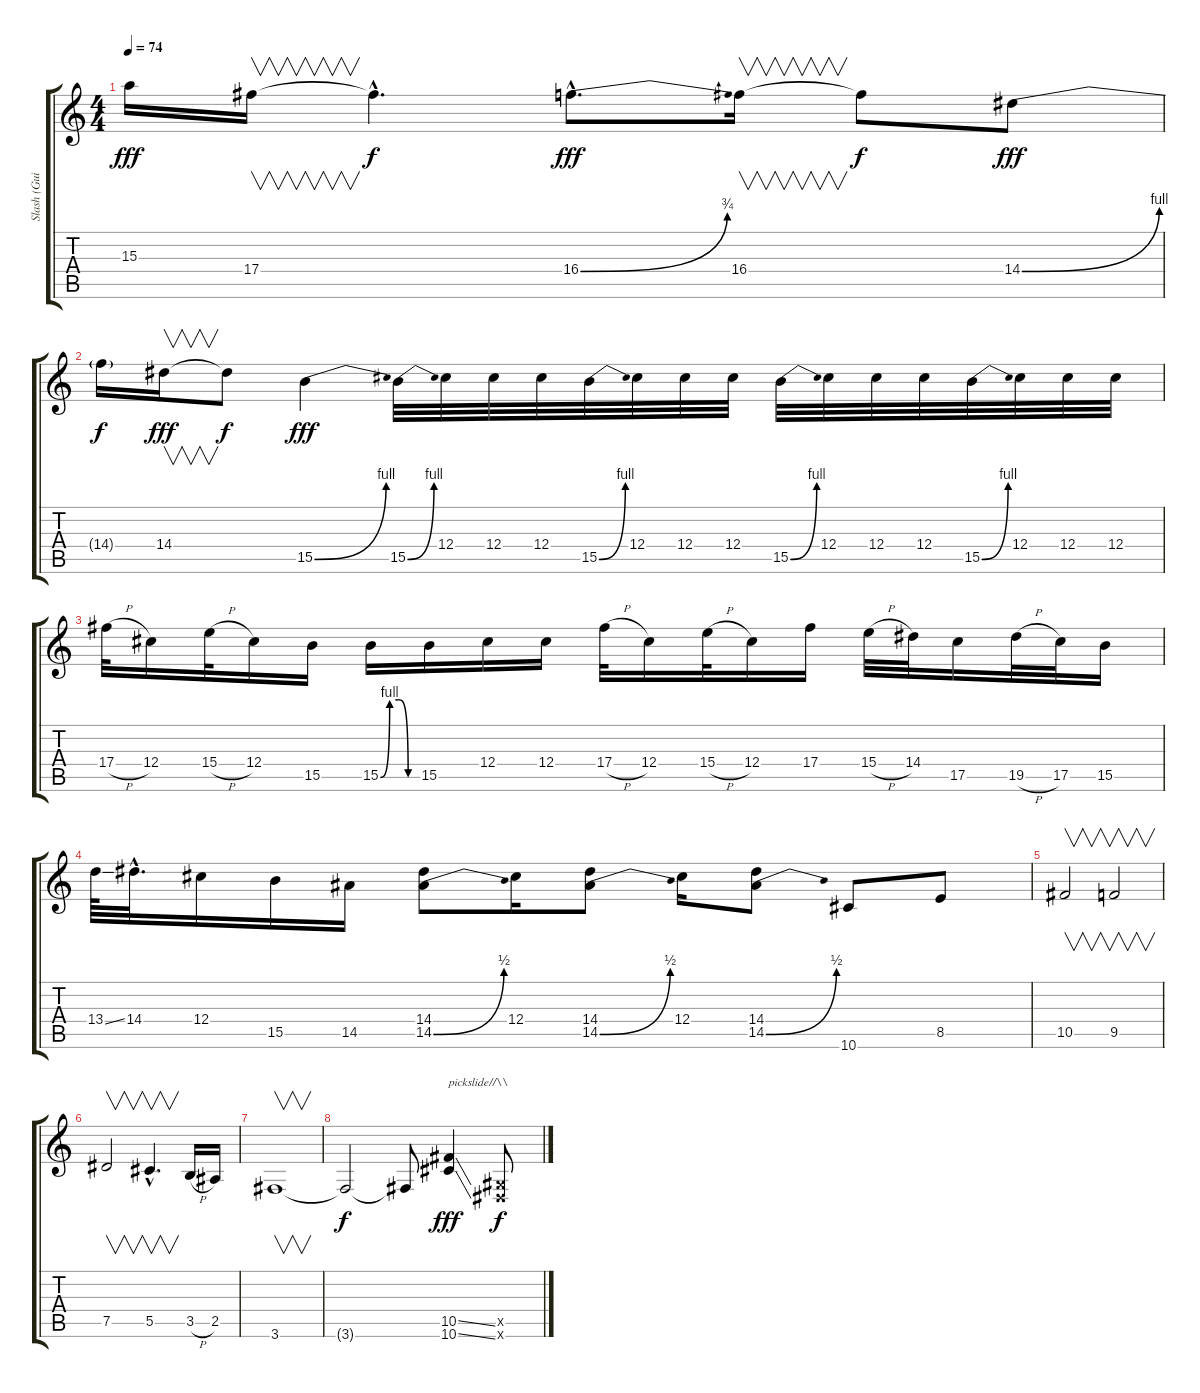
\track ("Slash (Guitar - 6 Strings)" "Slash (Gui") {instrument distortionguitar}
\staff {score tabs}
\tuning (Eb4 Bb3 Gb3 Db3 Ab2 Eb2) {hide}
\ts (4 4)
\tempo 74
\clef g2
\ks c
15.3.16{dy fff} 17.4.16{v} 17.4{hac t}.4{d dy f} 16.4{be (bend 0 0 60 3) hac}.8{d dy fff} 16.4.16{v} 16.4{t}.8{dy f} 14.4{be (bend 0 0 60 4)}.8{dy fff} |
14.4{t}.16{dy f} 14.4.16{v dy fff} 14.4{t}.8{dy f} 15.5{be (bend 0 0 60 4)}.4{dy fff} 15.5{be (bend 0 0 60 4)}.32 12.4.32 12.4.32 12.4.32 15.5{be (bend 0 0 60 4)}.32 12.4.32 12.4.32 12.4.32 15.5{be (bend 0 0 60 4)}.32 12.4.32 12.4.32 12.4.32 15.5{be (bend 0 0 60 4)}.32 12.4.32 12.4.32 12.4.32 |
17.4{h}.32 12.4.16 15.4{h}.32 12.4.16 15.5.16 15.5{be (custom 0 0 15 4 30 4 45 0 60 0)}.16 15.5.16 12.4.16 12.4.16 17.4{h}.32 12.4.16 15.4{h}.32 12.4.16 17.4.16 15.4{h}.32 14.4.32 17.5.16 19.5{h}.32 17.5.32 15.5.16 |
13.4{ss}.64 14.4{hac}.32{d} 12.4.16 15.5.16 14.5.16 (14.4 14.5{be (bend 0 0 60 2)}).8 12.4.16 (14.4 14.5{be (bend 0 0 60 2)}).8 12.4.16 (14.4 14.5{be (bend 0 0 60 2)}).8 10.6.8 8.5.8 |
10.5.2{v} 9.5.2{v} |
7.5.2{v} 5.5{hac}.4{v d} 3.5{h}.16 2.5.16 |
3.6.1{v} |
3.6{t}.2{dy f} 3.6{t}.8 (10.5{ss} 10.6{ss}).4{txt "pickslide//\\\\" dy fff} (0.5{x} 0.6{x}).8{dy f}
